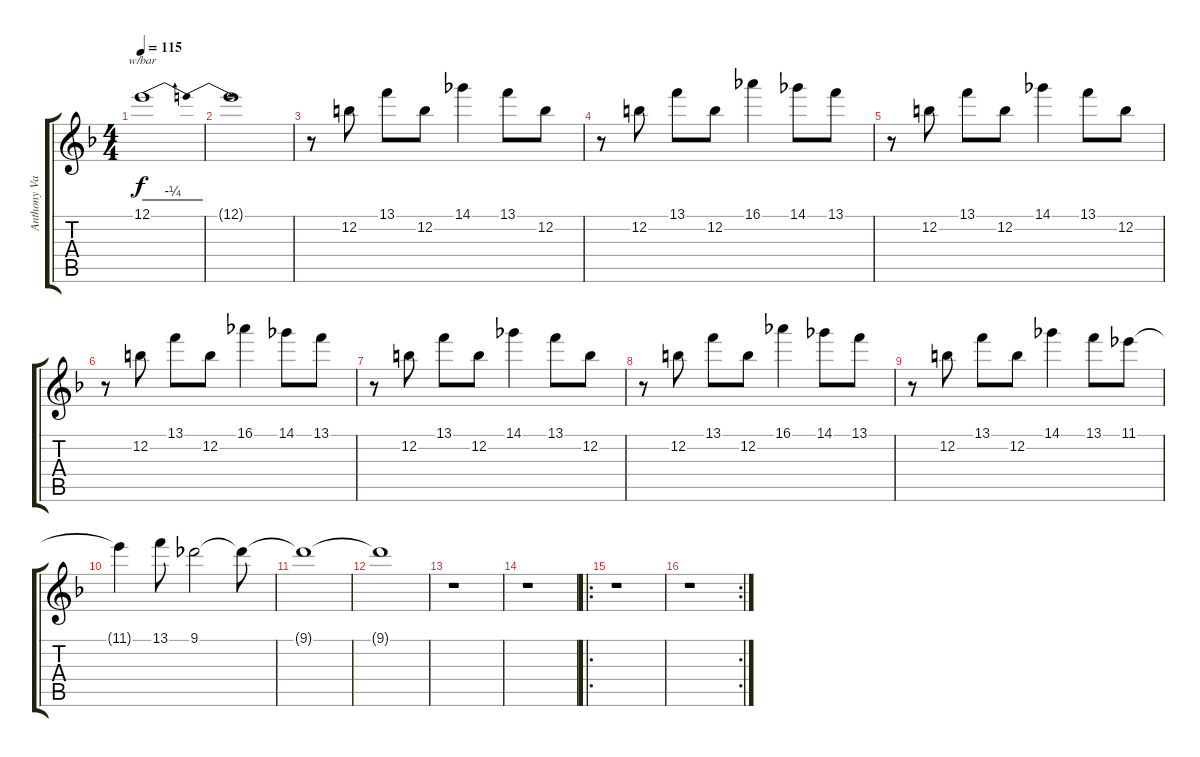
\track ("Anthony Valli" "Anthony Va") {instrument distortionguitar}
\staff {score tabs}
\tuning (E4 B3 G3 D3 A2 E2) {hide}
\ts (4 4)
\tempo 115
\clef g2
\ks f
12.1.1{tbe (dip default 0 0 30 -1 60 0) dy f} |
12.1{t}.1 |
r.8 12.2.8 13.1.8 12.2.8 14.1.4 13.1.8 12.2.8 |
r.8 12.2.8 13.1.8 12.2.8 16.1.4 14.1.8 13.1.8 |
r.8 12.2.8 13.1.8 12.2.8 14.1.4 13.1.8 12.2.8 |
r.8 12.2.8 13.1.8 12.2.8 16.1.4 14.1.8 13.1.8 |
r.8 12.2.8 13.1.8 12.2.8 14.1.4 13.1.8 12.2.8 |
r.8 12.2.8 13.1.8 12.2.8 16.1.4 14.1.8 13.1.8 |
r.8 12.2.8 13.1.8 12.2.8 14.1.4 13.1.8 11.1.8 |
11.1{t}.4 13.1.8 9.1.2 9.1{t}.8 |
9.1{t}.1 |
9.1{t}.1 |
r.1 |
r.1 |
\ro
r.1 |
\rc 2
r.1
